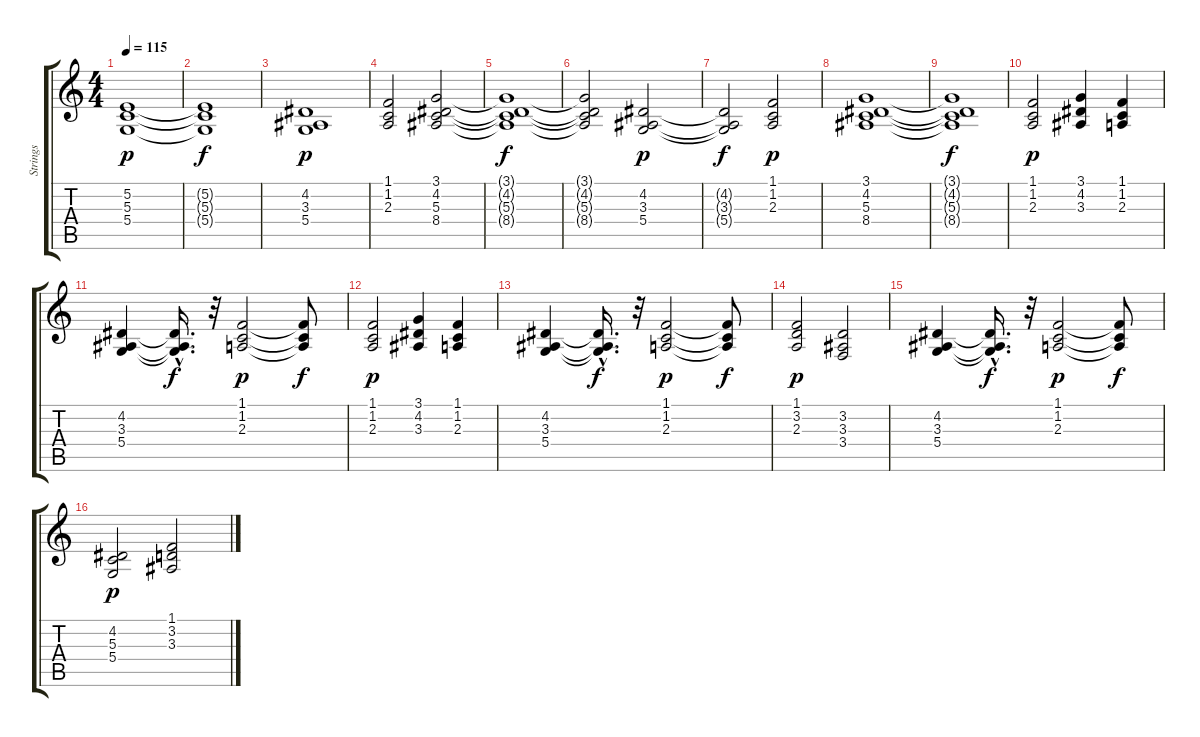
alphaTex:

\track ("Strings" "Strings") {instrument synthvoice}
\staff {score tabs}
\tuning (E4 B3 G3 D3 A2 E2) {hide}
\ts (4 4)
\tempo 115
\clef g2
\ks c
(5.2 5.3 5.4).1{dy p} |
(5.2{t} 5.3{t} 5.4{t}).1{dy f} |
(4.2 3.3 5.4).1{dy p} |
(1.1 1.2 2.3).2 (3.1 4.2 5.3 8.4).2 |
(3.1{t} 4.2{t} 5.3{t} 8.4{t}).1{dy f} |
(3.1{t} 4.2{t} 5.3{t} 8.4{t}).2 (4.2 3.3 5.4).2{dy p} |
(4.2{t} 3.3{t} 5.4{t}).2{dy f} (1.1 1.2 2.3).2{dy p} |
(3.1 4.2 5.3 8.4).1 |
(3.1{t} 4.2{t} 5.3{t} 8.4{t}).1{dy f} |
(1.1 1.2 2.3).2{dy p} (3.1 4.2 3.3).4 (1.1 1.2 2.3).4 |
(4.2 3.3 5.4).4 (4.2{hac t} 3.3{hac t} 5.4{hac t}).16{d dy f} r.32 (1.1 1.2 2.3).2{dy p} (1.1{t} 1.2{t} 2.3{t}).8{dy f} |
(1.1 1.2 2.3).2{dy p} (3.1 4.2 3.3).4 (1.1 1.2 2.3).4 |
(4.2 3.3 5.4).4 (4.2{hac t} 3.3{hac t} 5.4{hac t}).16{d dy f} r.32 (1.1 1.2 2.3).2{dy p} (1.1{t} 1.2{t} 2.3{t}).8{dy f} |
(1.1 3.2 2.3).2{dy p} (3.2 3.3 3.4).2 |
(4.2 3.3 5.4).4 (4.2{hac t} 3.3{hac t} 5.4{hac t}).16{d dy f} r.32 (1.1 1.2 2.3).2{dy p} (1.1{t} 1.2{t} 2.3{t}).8{dy f} |
(4.2 5.3 5.4).2{dy p} (1.1 3.2 3.3).2
